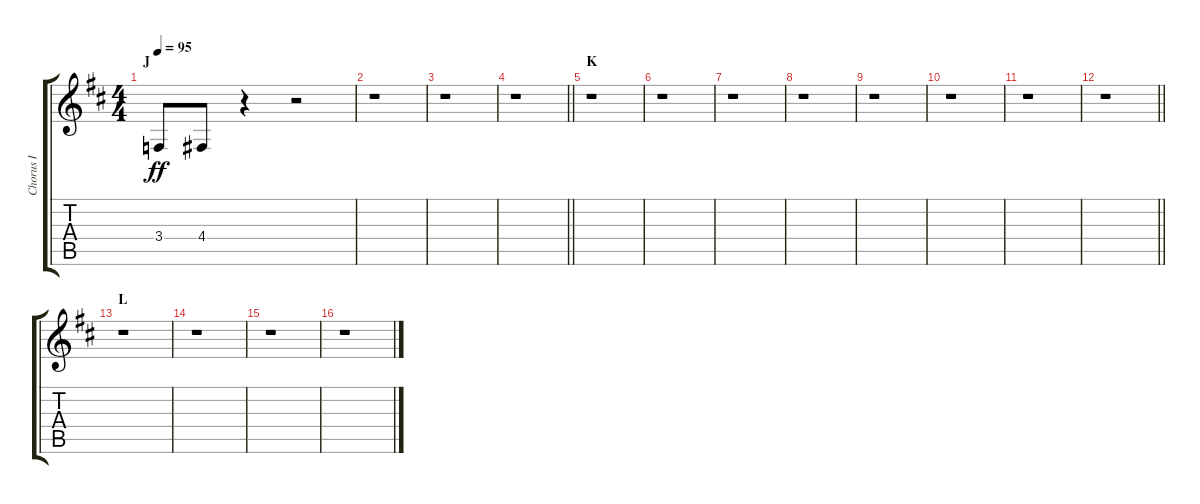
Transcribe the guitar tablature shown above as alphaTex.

\track ("Chorus I" "Chorus I") {instrument voiceoohs}
\staff {score tabs}
\tuning (E4 B3 G3 D3 A2 E2) {hide}
\ts (4 4)
\section ("" "J")
\tempo 95
\clef g2
\ks d
3.4{t}.8{dy ff} 4.4.8 r.4 r.2 |
r.1 |
r.1 |
\barLineRight lightlight
r.1 |
\section ("" "K")
r.1 |
r.1 |
r.1 |
r.1 |
r.1 |
r.1 |
r.1 |
\barLineRight lightlight
r.1 |
\section ("" "L")
r.1 |
r.1 |
r.1 |
r.1
